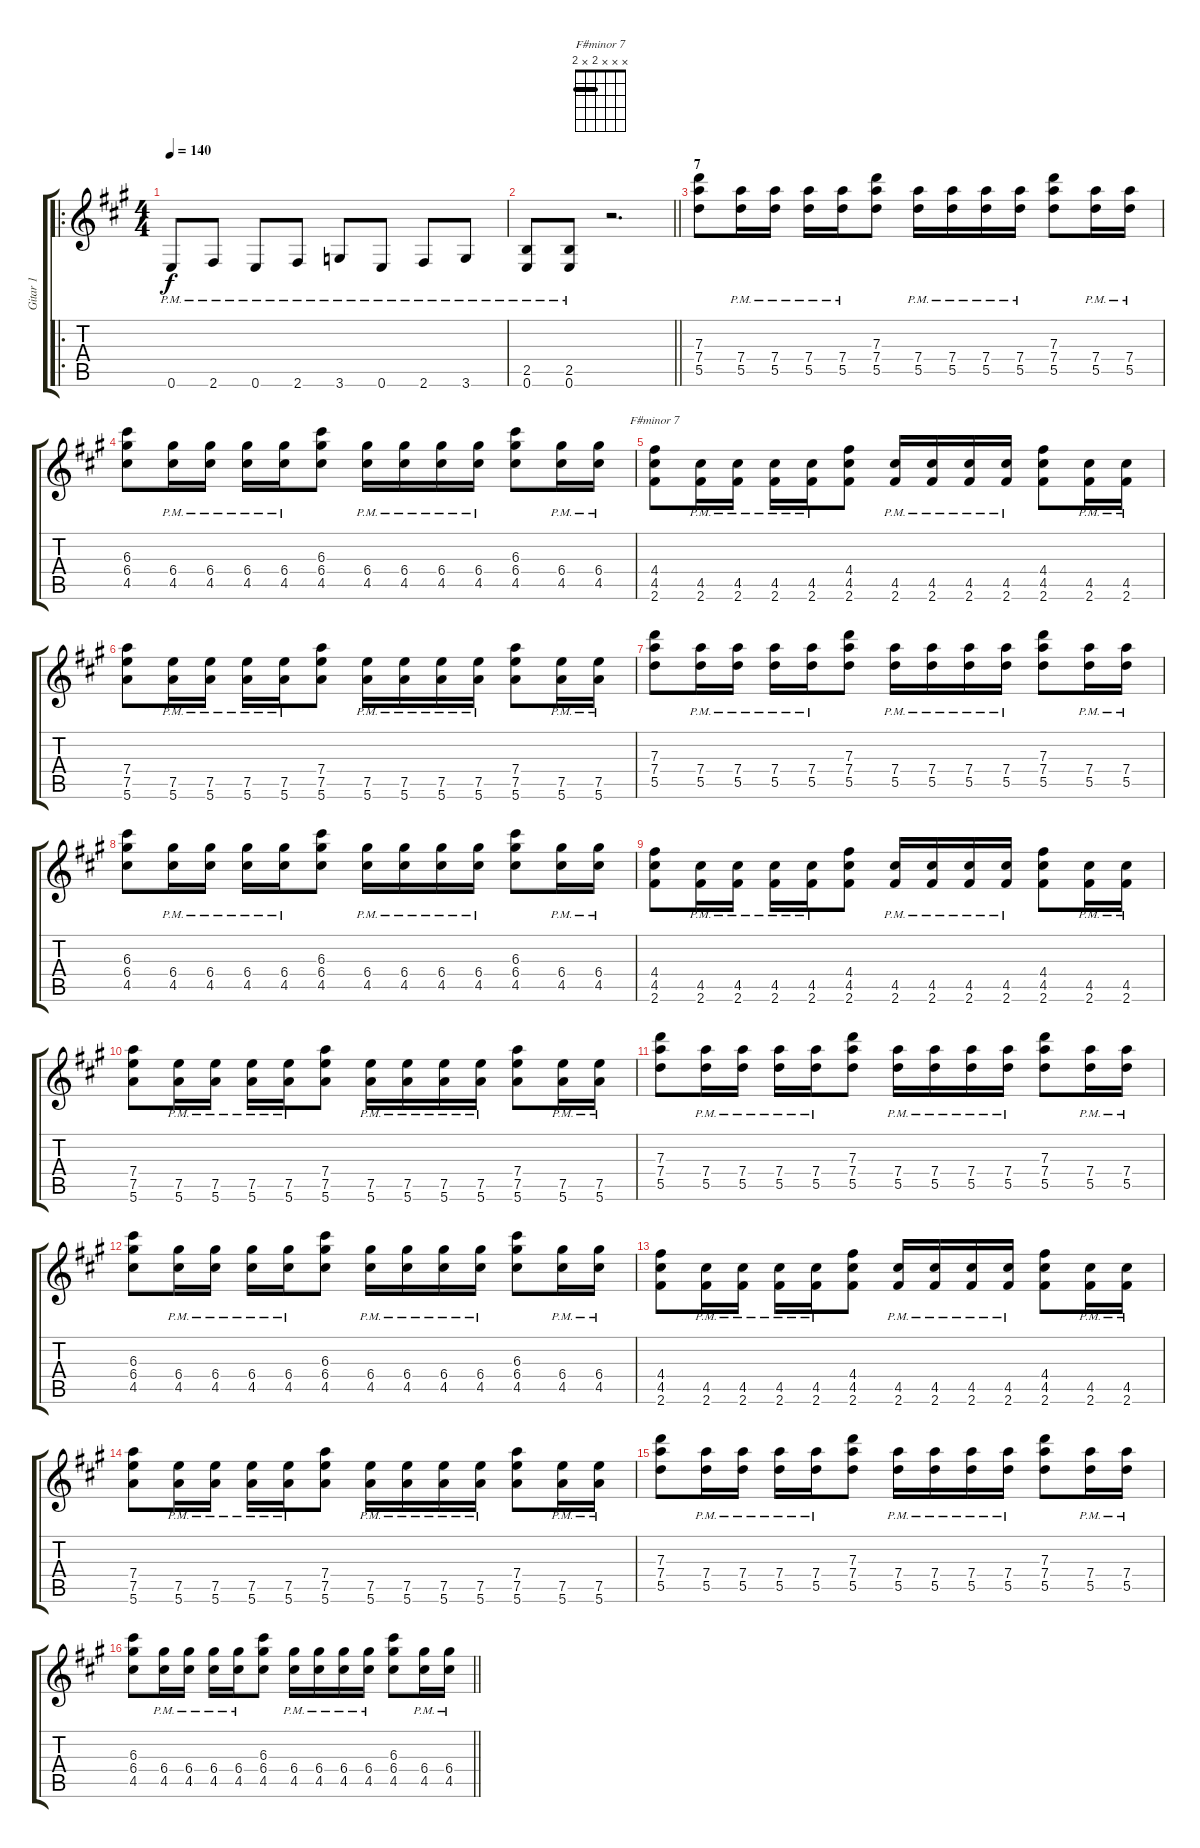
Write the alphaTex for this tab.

\track ("Gitar 1" "Gitar 1") {instrument overdrivenguitar}
\staff {score tabs}
\tuning (E4 B3 G3 D3 A2 E2) {hide}
\chord ("F#minor 7" x x x 2 x 2) {barre 2}
\ro
\ts (4 4)
\tempo 140
\clef g2
\ks a
0.6{pm}.8{dy f} 2.6{pm}.8 0.6{pm}.8 2.6{pm}.8 3.6{pm}.8 0.6{pm}.8 2.6{pm}.8 3.6{pm}.8 |
\barLineRight lightlight
(2.5{pm} 0.6{pm}).8 (2.5{pm} 0.6{pm}).8 r.2{d} |
\section ("" "7")
(7.3 7.4 5.5).8{ot 8vb} (7.4{pm} 5.5{pm}).16{ot 8vb} (7.4{pm} 5.5{pm}).16{ot 8vb} (7.4{pm} 5.5{pm}).16{ot 8vb} (7.4{pm} 5.5{pm}).16{ot 8vb} (7.3 7.4 5.5).8{ot 8vb} (7.4{pm} 5.5{pm}).16{ot 8vb} (7.4{pm} 5.5{pm}).16{ot 8vb} (7.4{pm} 5.5{pm}).16{ot 8vb} (7.4{pm} 5.5{pm}).16{ot 8vb} (7.3 7.4 5.5).8{ot 8vb} (7.4{pm} 5.5{pm}).16{ot 8vb} (7.4{pm} 5.5{pm}).16{ot 8vb} |
(6.3 6.4 4.5).8{ot 8vb} (6.4{pm} 4.5{pm}).16{ot 8vb} (6.4{pm} 4.5{pm}).16{ot 8vb} (6.4{pm} 4.5{pm}).16{ot 8vb} (6.4{pm} 4.5{pm}).16{ot 8vb} (6.3 6.4 4.5).8{ot 8vb} (6.4{pm} 4.5{pm}).16{ot 8vb} (6.4{pm} 4.5{pm}).16{ot 8vb} (6.4{pm} 4.5{pm}).16{ot 8vb} (6.4{pm} 4.5{pm}).16{ot 8vb} (6.3 6.4 4.5).8{ot 8vb} (6.4{pm} 4.5{pm}).16{ot 8vb} (6.4{pm} 4.5{pm}).16{ot 8vb} |
(4.4 4.5 2.6).8{ch "F#minor 7" ot 8vb} (4.5{pm} 2.6{pm}).16{ot 8vb} (4.5{pm} 2.6{pm}).16{ot 8vb} (4.5{pm} 2.6{pm}).16{ot 8vb} (4.5{pm} 2.6{pm}).16{ot 8vb} (4.4 4.5 2.6).8{ot 8vb} (4.5{pm} 2.6{pm}).16{ot 8vb} (4.5{pm} 2.6{pm}).16{ot 8vb} (4.5{pm} 2.6{pm}).16{ot 8vb} (4.5{pm} 2.6{pm}).16{ot 8vb} (4.4 4.5 2.6).8{ot 8vb} (4.5{pm} 2.6{pm}).16{ot 8vb} (4.5{pm} 2.6{pm}).16{ot 8vb} |
(7.4 7.5 5.6).8{ot 8vb} (7.5{pm} 5.6{pm}).16{ot 8vb} (7.5{pm} 5.6{pm}).16{ot 8vb} (7.5{pm} 5.6{pm}).16{ot 8vb} (7.5{pm} 5.6{pm}).16{ot 8vb} (7.4 7.5 5.6).8{ot 8vb} (7.5{pm} 5.6{pm}).16{ot 8vb} (7.5{pm} 5.6{pm}).16{ot 8vb} (7.5{pm} 5.6{pm}).16{ot 8vb} (7.5{pm} 5.6{pm}).16{ot 8vb} (7.4 7.5 5.6).8{ot 8vb} (7.5{pm} 5.6{pm}).16{ot 8vb} (7.5{pm} 5.6{pm}).16{ot 8vb} |
(7.3 7.4 5.5).8{ot 8vb} (7.4{pm} 5.5{pm}).16{ot 8vb} (7.4{pm} 5.5{pm}).16{ot 8vb} (7.4{pm} 5.5{pm}).16{ot 8vb} (7.4{pm} 5.5{pm}).16{ot 8vb} (7.3 7.4 5.5).8{ot 8vb} (7.4{pm} 5.5{pm}).16{ot 8vb} (7.4{pm} 5.5{pm}).16{ot 8vb} (7.4{pm} 5.5{pm}).16{ot 8vb} (7.4{pm} 5.5{pm}).16{ot 8vb} (7.3 7.4 5.5).8{ot 8vb} (7.4{pm} 5.5{pm}).16{ot 8vb} (7.4{pm} 5.5{pm}).16{ot 8vb} |
(6.3 6.4 4.5).8{ot 8vb} (6.4{pm} 4.5{pm}).16{ot 8vb} (6.4{pm} 4.5{pm}).16{ot 8vb} (6.4{pm} 4.5{pm}).16{ot 8vb} (6.4{pm} 4.5{pm}).16{ot 8vb} (6.3 6.4 4.5).8{ot 8vb} (6.4{pm} 4.5{pm}).16{ot 8vb} (6.4{pm} 4.5{pm}).16{ot 8vb} (6.4{pm} 4.5{pm}).16{ot 8vb} (6.4{pm} 4.5{pm}).16{ot 8vb} (6.3 6.4 4.5).8{ot 8vb} (6.4{pm} 4.5{pm}).16{ot 8vb} (6.4{pm} 4.5{pm}).16{ot 8vb} |
(4.4 4.5 2.6).8{ot 8vb} (4.5{pm} 2.6{pm}).16{ot 8vb} (4.5{pm} 2.6{pm}).16{ot 8vb} (4.5{pm} 2.6{pm}).16{ot 8vb} (4.5{pm} 2.6{pm}).16{ot 8vb} (4.4 4.5 2.6).8{ot 8vb} (4.5{pm} 2.6{pm}).16{ot 8vb} (4.5{pm} 2.6{pm}).16{ot 8vb} (4.5{pm} 2.6{pm}).16{ot 8vb} (4.5{pm} 2.6{pm}).16{ot 8vb} (4.4 4.5 2.6).8{ot 8vb} (4.5{pm} 2.6{pm}).16{ot 8vb} (4.5{pm} 2.6{pm}).16{ot 8vb} |
(7.4 7.5 5.6).8{ot 8vb} (7.5{pm} 5.6{pm}).16{ot 8vb} (7.5{pm} 5.6{pm}).16{ot 8vb} (7.5{pm} 5.6{pm}).16{ot 8vb} (7.5{pm} 5.6{pm}).16{ot 8vb} (7.4 7.5 5.6).8{ot 8vb} (7.5{pm} 5.6{pm}).16{ot 8vb} (7.5{pm} 5.6{pm}).16{ot 8vb} (7.5{pm} 5.6{pm}).16{ot 8vb} (7.5{pm} 5.6{pm}).16{ot 8vb} (7.4 7.5 5.6).8{ot 8vb} (7.5{pm} 5.6{pm}).16{ot 8vb} (7.5{pm} 5.6{pm}).16{ot 8vb} |
(7.3 7.4 5.5).8{ot 8vb} (7.4{pm} 5.5{pm}).16{ot 8vb} (7.4{pm} 5.5{pm}).16{ot 8vb} (7.4{pm} 5.5{pm}).16{ot 8vb} (7.4{pm} 5.5{pm}).16{ot 8vb} (7.3 7.4 5.5).8{ot 8vb} (7.4{pm} 5.5{pm}).16{ot 8vb} (7.4{pm} 5.5{pm}).16{ot 8vb} (7.4{pm} 5.5{pm}).16{ot 8vb} (7.4{pm} 5.5{pm}).16{ot 8vb} (7.3 7.4 5.5).8{ot 8vb} (7.4{pm} 5.5{pm}).16{ot 8vb} (7.4{pm} 5.5{pm}).16{ot 8vb} |
(6.3 6.4 4.5).8{ot 8vb} (6.4{pm} 4.5{pm}).16{ot 8vb} (6.4{pm} 4.5{pm}).16{ot 8vb} (6.4{pm} 4.5{pm}).16{ot 8vb} (6.4{pm} 4.5{pm}).16{ot 8vb} (6.3 6.4 4.5).8{ot 8vb} (6.4{pm} 4.5{pm}).16{ot 8vb} (6.4{pm} 4.5{pm}).16{ot 8vb} (6.4{pm} 4.5{pm}).16{ot 8vb} (6.4{pm} 4.5{pm}).16{ot 8vb} (6.3 6.4 4.5).8{ot 8vb} (6.4{pm} 4.5{pm}).16{ot 8vb} (6.4{pm} 4.5{pm}).16{ot 8vb} |
(4.4 4.5 2.6).8{ot 8vb} (4.5{pm} 2.6{pm}).16{ot 8vb} (4.5{pm} 2.6{pm}).16{ot 8vb} (4.5{pm} 2.6{pm}).16{ot 8vb} (4.5{pm} 2.6{pm}).16{ot 8vb} (4.4 4.5 2.6).8{ot 8vb} (4.5{pm} 2.6{pm}).16{ot 8vb} (4.5{pm} 2.6{pm}).16{ot 8vb} (4.5{pm} 2.6{pm}).16{ot 8vb} (4.5{pm} 2.6{pm}).16{ot 8vb} (4.4 4.5 2.6).8{ot 8vb} (4.5{pm} 2.6{pm}).16{ot 8vb} (4.5{pm} 2.6{pm}).16{ot 8vb} |
(7.4 7.5 5.6).8{ot 8vb} (7.5{pm} 5.6{pm}).16{ot 8vb} (7.5{pm} 5.6{pm}).16{ot 8vb} (7.5{pm} 5.6{pm}).16{ot 8vb} (7.5{pm} 5.6{pm}).16{ot 8vb} (7.4 7.5 5.6).8{ot 8vb} (7.5{pm} 5.6{pm}).16{ot 8vb} (7.5{pm} 5.6{pm}).16{ot 8vb} (7.5{pm} 5.6{pm}).16{ot 8vb} (7.5{pm} 5.6{pm}).16{ot 8vb} (7.4 7.5 5.6).8{ot 8vb} (7.5{pm} 5.6{pm}).16{ot 8vb} (7.5{pm} 5.6{pm}).16{ot 8vb} |
(7.3 7.4 5.5).8{ot 8vb} (7.4{pm} 5.5{pm}).16{ot 8vb} (7.4{pm} 5.5{pm}).16{ot 8vb} (7.4{pm} 5.5{pm}).16{ot 8vb} (7.4{pm} 5.5{pm}).16{ot 8vb} (7.3 7.4 5.5).8{ot 8vb} (7.4{pm} 5.5{pm}).16{ot 8vb} (7.4{pm} 5.5{pm}).16{ot 8vb} (7.4{pm} 5.5{pm}).16{ot 8vb} (7.4{pm} 5.5{pm}).16{ot 8vb} (7.3 7.4 5.5).8{ot 8vb} (7.4{pm} 5.5{pm}).16{ot 8vb} (7.4{pm} 5.5{pm}).16{ot 8vb} |
\barLineRight lightlight
(6.3 6.4 4.5).8{ot 8vb} (6.4{pm} 4.5{pm}).16{ot 8vb} (6.4{pm} 4.5{pm}).16{ot 8vb} (6.4{pm} 4.5{pm}).16{ot 8vb} (6.4{pm} 4.5{pm}).16{ot 8vb} (6.3 6.4 4.5).8{ot 8vb} (6.4{pm} 4.5{pm}).16{ot 8vb} (6.4{pm} 4.5{pm}).16{ot 8vb} (6.4{pm} 4.5{pm}).16{ot 8vb} (6.4{pm} 4.5{pm}).16{ot 8vb} (6.3 6.4 4.5).8{ot 8vb} (6.4{pm} 4.5{pm}).16{ot 8vb} (6.4{pm} 4.5{pm}).16{ot 8vb}
